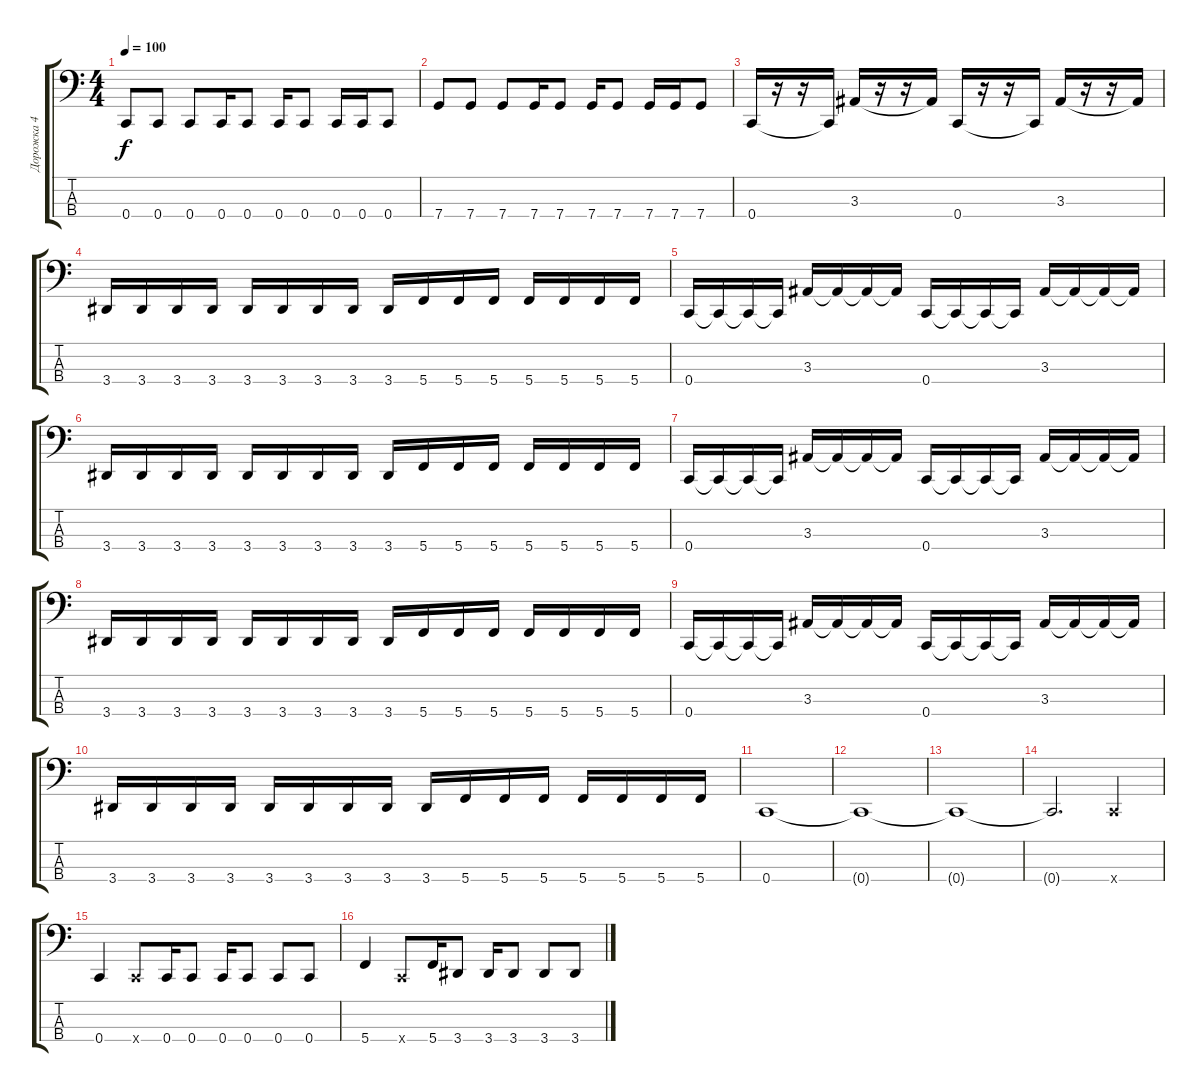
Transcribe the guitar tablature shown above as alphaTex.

\track ("Дорожка 4" "Дорожка 4") {instrument slapbass2}
\staff {score tabs}
\tuning (G2 D2 G1 C1) {hide}
\ts (4 4)
\tempo 100
\clef f4
\ks c
0.4.8{dy f} 0.4.8 0.4.8 0.4.16 0.4.8 0.4.16 0.4.8 0.4.16 0.4.16 0.4.8 |
7.4.8 7.4.8 7.4.8 7.4.16 7.4.8 7.4.16 7.4.8 7.4.16 7.4.16 7.4.8 |
0.4.16{instrument electricbassfinger} r.16 r.16 0.4{t}.16 3.3.16 r.16 r.16 3.3{t}.16 0.4.16 r.16 r.16 0.4{t}.16 3.3.16 r.16 r.16 3.3{t}.16 |
3.4.16 3.4.16 3.4.16 3.4.16 3.4.16 3.4.16 3.4.16 3.4.16 3.4.16 5.4.16 5.4.16 5.4.16 5.4.16 5.4.16 5.4.16 5.4.16 |
0.4.16 0.4{t}.16 0.4{t}.16 0.4{t}.16 3.3.16 3.3{t}.16 3.3{t}.16 3.3{t}.16 0.4.16 0.4{t}.16 0.4{t}.16 0.4{t}.16 3.3.16 3.3{t}.16 3.3{t}.16 3.3{t}.16 |
3.4.16 3.4.16 3.4.16 3.4.16 3.4.16 3.4.16 3.4.16 3.4.16 3.4.16 5.4.16 5.4.16 5.4.16 5.4.16 5.4.16 5.4.16 5.4.16 |
0.4.16 0.4{t}.16 0.4{t}.16 0.4{t}.16 3.3.16 3.3{t}.16 3.3{t}.16 3.3{t}.16 0.4.16 0.4{t}.16 0.4{t}.16 0.4{t}.16 3.3.16 3.3{t}.16 3.3{t}.16 3.3{t}.16 |
3.4.16 3.4.16 3.4.16 3.4.16 3.4.16 3.4.16 3.4.16 3.4.16 3.4.16 5.4.16 5.4.16 5.4.16 5.4.16 5.4.16 5.4.16 5.4.16 |
0.4.16 0.4{t}.16 0.4{t}.16 0.4{t}.16 3.3.16 3.3{t}.16 3.3{t}.16 3.3{t}.16 0.4.16 0.4{t}.16 0.4{t}.16 0.4{t}.16 3.3.16 3.3{t}.16 3.3{t}.16 3.3{t}.16 |
3.4.16 3.4.16 3.4.16 3.4.16 3.4.16 3.4.16 3.4.16 3.4.16 3.4.16 5.4.16 5.4.16 5.4.16 5.4.16 5.4.16 5.4.16 5.4.16 |
0.4.1 |
0.4{t}.1 |
0.4{t}.1 |
0.4{t}.2{d} 0.4{x}.4 |
0.4.4 0.4{x}.8 0.4.16 0.4.8 0.4.16 0.4.8 0.4.8 0.4.8 |
5.4.4 0.4{x}.8 5.4.16 3.4.8 3.4.16 3.4.8 3.4.8 3.4.8
